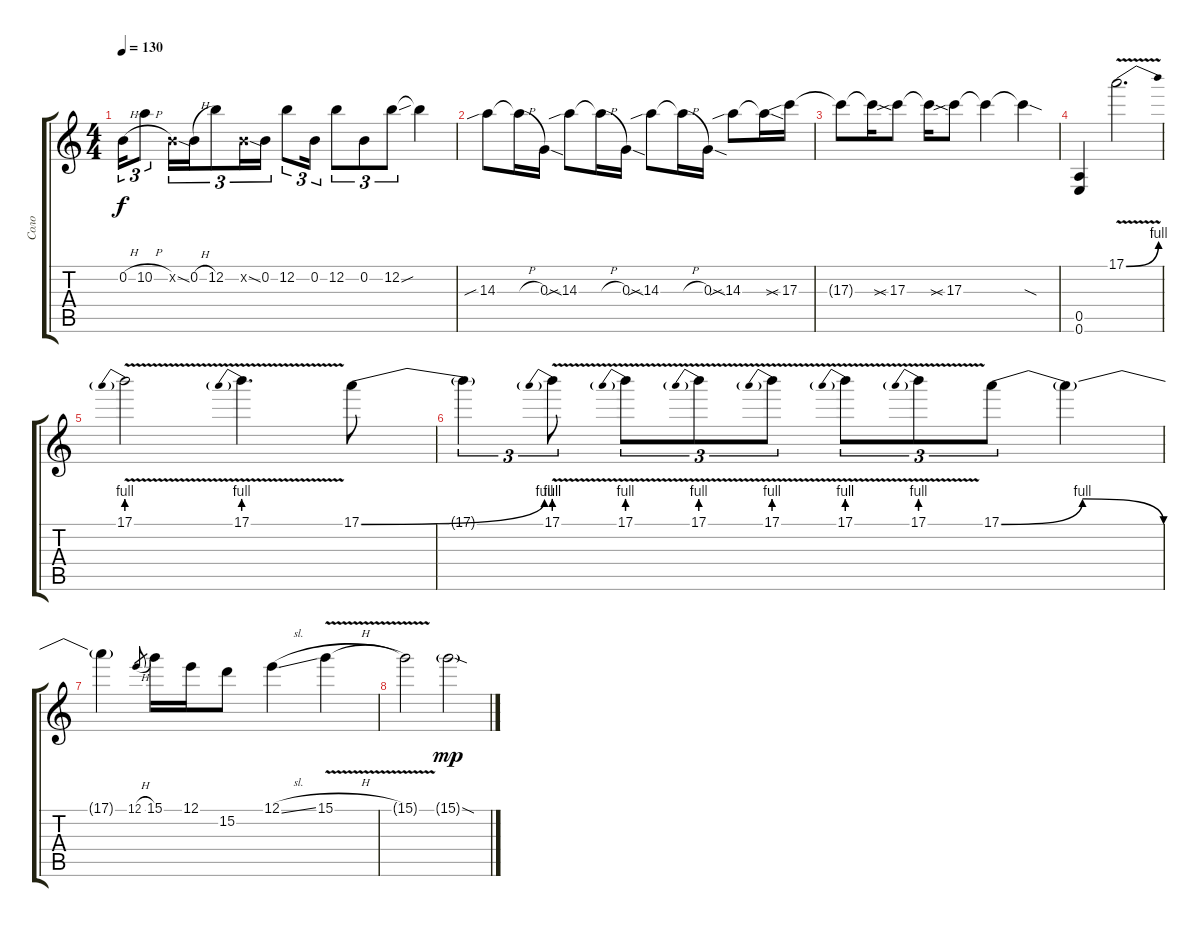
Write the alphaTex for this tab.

\track ("Соло" "Соло") {instrument distortionguitar}
\staff {score tabs}
\tuning (E4 B3 G3 D3 A2 E2) {hide}
\ts (4 4)
\tempo 130
\clef g2
\ks c
0.2{h}.16{tu (3 2) dy f} 10.2{h}.8{tu (3 2)} 0.2{sod x}.16{tu (3 2)} 0.2{h}.16{tu (3 2)} 12.2.8{tu (3 2)} 0.2{sod x}.16{tu (3 2)} 0.2.16{tu (3 2)} 12.2.8{tu (3 2)} 0.2.16{tu (3 2)} 12.2.8{tu (3 2)} 0.2.8{tu (3 2)} 12.2{sou}.8{tu (3 2)} 12.2{t}.4 |
14.3{sib}.8 14.3{h t}.16 0.3{sod}.16 14.3{sib}.8 14.3{h t}.16 0.3{sod}.16 14.3{sib}.8 14.3{h t}.16 0.3{sod}.16 14.3{sib}.8 14.3{sod t}.16 17.3{sib}.16 |
17.3{t}.8 17.3{sod t}.16 17.3{sib}.8 17.3{sod t}.16 17.3{sib}.8 17.3{t}.4 17.3{sod t}.4 |
(0.5 0.6).4 17.1{be (bend 0 0 60 4) v}.2{d} |
17.1{be (prebend 0 4 60 4) v}.2 17.1{be (prebend 0 4 60 4) v}.4{d} 17.1{be (bend 0 0 60 4)}.8 |
17.1{t}.4{tu (3 2)} 17.1{be (prebend 0 4 60 4) v}.8{tu (3 2)} 17.1{be (prebend 0 4 60 4) v}.8{tu (3 2)} 17.1{be (prebend 0 4 60 4) v}.8{tu (3 2)} 17.1{be (prebend 0 4 60 4) v}.8{tu (3 2)} 17.1{be (prebend 0 4 60 4) v}.8{tu (3 2)} 17.1{be (prebend 0 4 60 4) v}.8{tu (3 2)} 17.1{be (bendrelease 0 0 14 4 30 4 60 0)}.8{tu (3 2)} 17.1{t}.4 |
17.1{t}.4 12.1{h}.8{gr} 15.1.16 12.1.16 15.2.8 12.1{sl}.4 15.1{v h}.4 |
15.1{t}.2 15.1{sod g}.2{dy mp}
